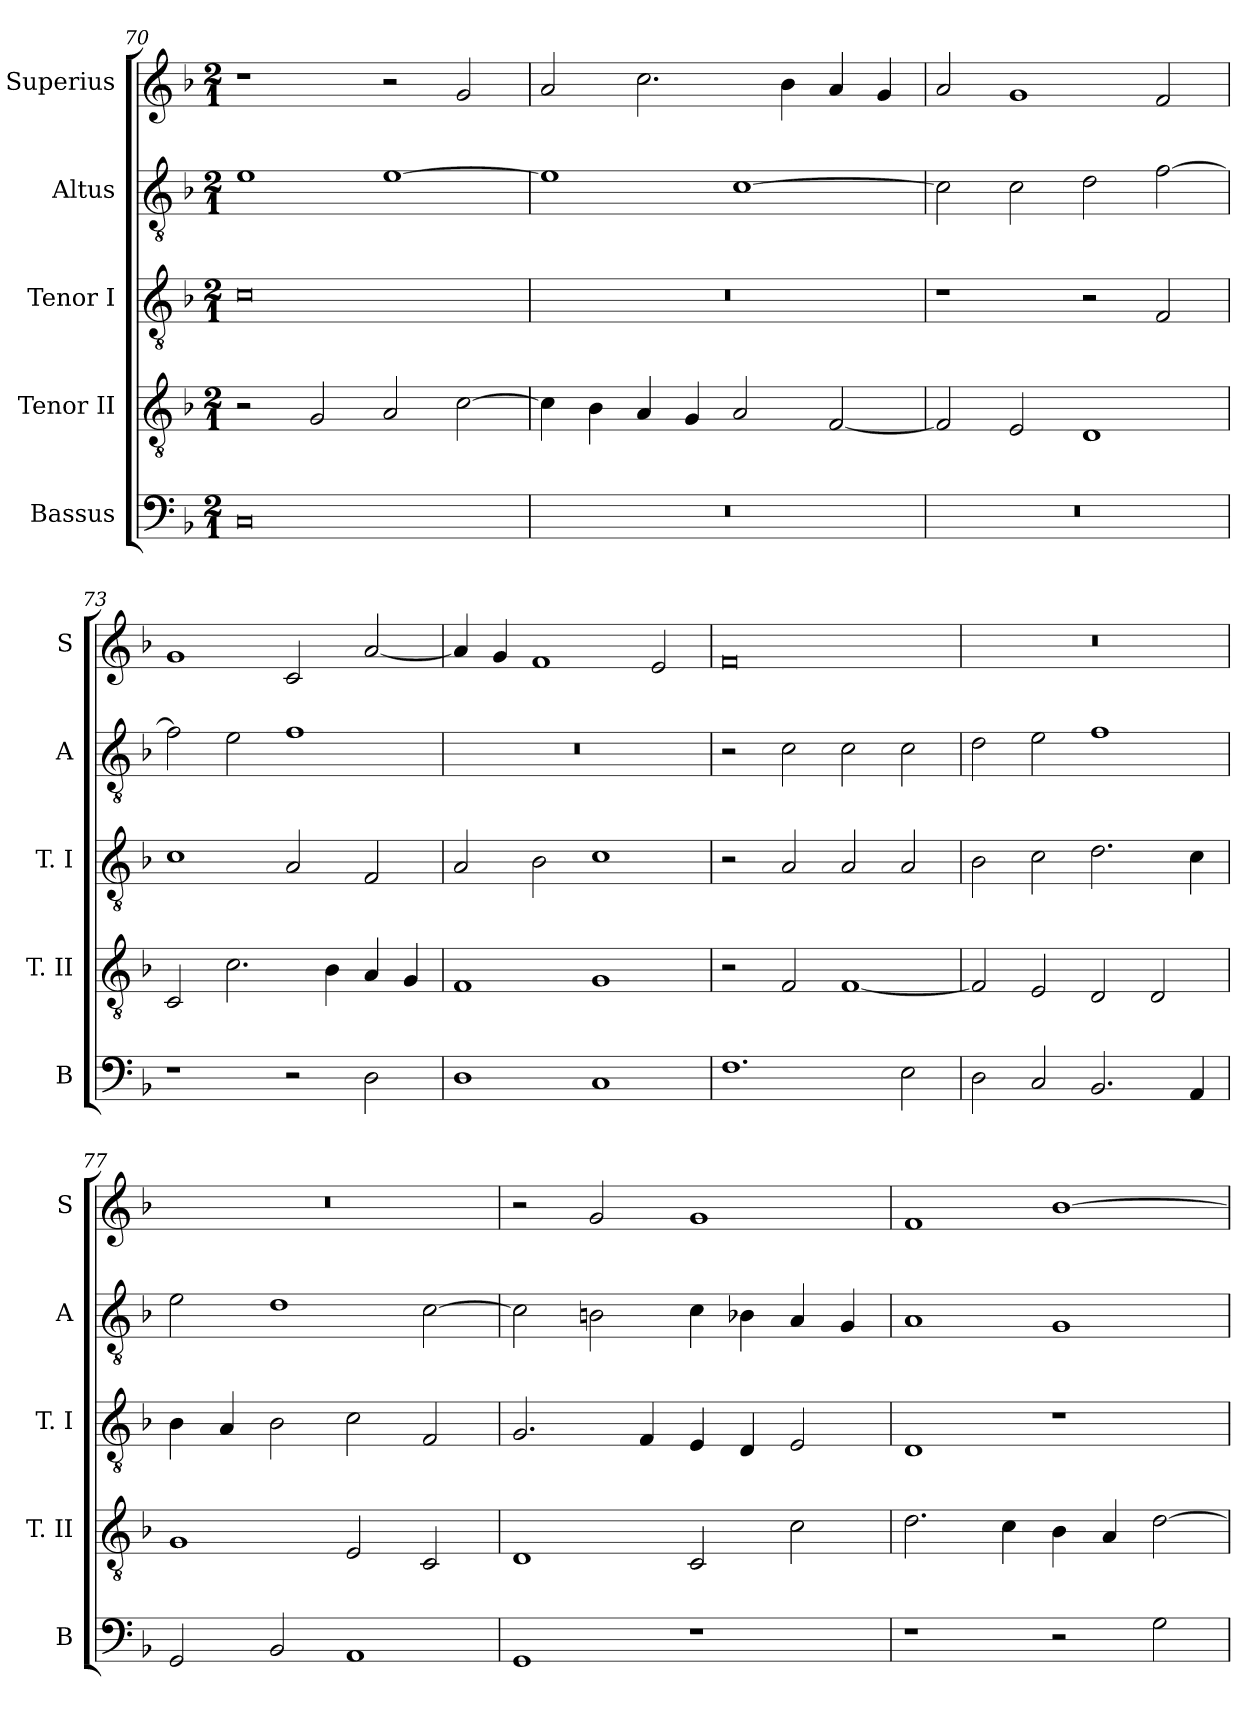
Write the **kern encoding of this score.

**kern	**kern	**kern	**kern	**kern
*part5	*part4	*part3	*part2	*part1
*staff5	*staff4	*staff3	*staff2	*staff1
*I"Bassus	*I"Tenor II	*I"Tenor I	*I"Altus	*I"Superius
*I'B	*I'T. II	*I'T. I	*I'A	*I'S
*clefF4	*clefGv2	*clefGv2	*clefGv2	*clefG2
*k[b-]	*k[b-]	*k[b-]	*k[b-]	*k[b-]
*F:	*F:	*F:	*F:	*F:
*M2/1	*M2/1	*M2/1	*M2/1	*M2/1
=70	=70	=70	=70	=70
0C	2r	0c	1e	1r
.	2G	.	.	.
.	2A	.	[1e	2r
.	[2c	.	.	2g
=71	=71	=71	=71	=71
0r	4c]	0r	1e]	2a
.	4B-	.	.	.
.	4A	.	.	2.cc
.	4G	.	.	.
.	2A	.	[1c	.
.	.	.	.	4b-
.	[2F	.	.	4a
.	.	.	.	4g
=72	=72	=72	=72	=72
0r	2F]	1r	2c]	2a
.	2E	.	2c	1g
.	1D	2r	2d	.
.	.	2F	[2f	2f
=73	=73	=73	=73	=73
1r	2C	1c	2f]	1g
.	2.c	.	2e	.
2r	.	2A	1f	2c
.	4B-	.	.	.
2D	4A	2F	.	[2a
.	4G	.	.	.
=74	=74	=74	=74	=74
1D	1F	2A	0r	4a]
.	.	.	.	4g
.	.	2B-	.	1f
1C	1G	1c	.	.
.	.	.	.	2e
=75	=75	=75	=75	=75
1.F	2r	2r	2r	0f
.	2F	2A	2c	.
.	[1F	2A	2c	.
2E	.	2A	2c	.
=76	=76	=76	=76	=76
2D	2F]	2B-	2d	0r
2C	2E	2c	2e	.
2.BB-	2D	2.d	1f	.
.	2D	.	.	.
4AA	.	4c	.	.
=77	=77	=77	=77	=77
2GG	1G	4B-	2e	0r
.	.	4A	.	.
2BB-	.	2B-	1d	.
1AA	2E	2c	.	.
.	2C	2F	[2c	.
=78	=78	=78	=78	=78
1GG	1D	2.G	2c]	2r
.	.	.	2Bn	2g
.	.	4F	.	.
1r	2C	4E	4c	1g
.	.	4D	4B-X	.
.	2c	2E	4A	.
.	.	.	4G	.
=79	=79	=79	=79	=79
1r	2.d	1D	1A	1f
.	4c	.	.	.
2r	4B-	1r	1G	[1b-
.	4A	.	.	.
2G	[2d	.	.	.
=	=	=	=	=
*-	*-	*-	*-	*-
